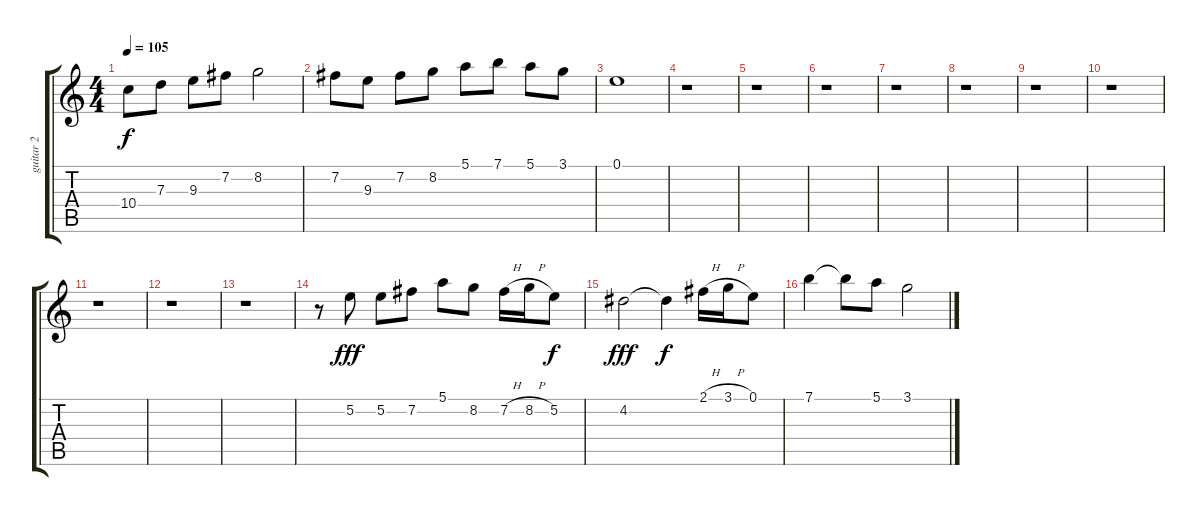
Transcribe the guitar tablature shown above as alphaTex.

\track ("guitar 2" "guitar 2") {instrument acousticguitarnylon}
\staff {score tabs}
\tuning (E4 B3 G3 D3 A2 E2) {hide}
\ts (4 4)
\tempo 105
\clef g2
\ks c
10.4.8{dy f} 7.3.8 9.3.8 7.2.8 8.2.2 |
7.2.8 9.3.8 7.2.8 8.2.8 5.1.8 7.1.8 5.1.8 3.1.8 |
0.1.1 |
r.1 |
r.1 |
r.1 |
r.1 |
r.1 |
r.1 |
r.1 |
r.1 |
r.1 |
r.1 |
r.8 5.2.8{dy fff} 5.2.8 7.2.8 5.1.8 8.2.8 7.2{h}.16 8.2{h}.16 5.2.8{dy f} |
4.2.2{dy fff} 4.2{t}.4{dy f} 2.1{h}.16 3.1{h}.16 0.1.8 |
7.1.4 7.1{t}.8 5.1.8 3.1.2
